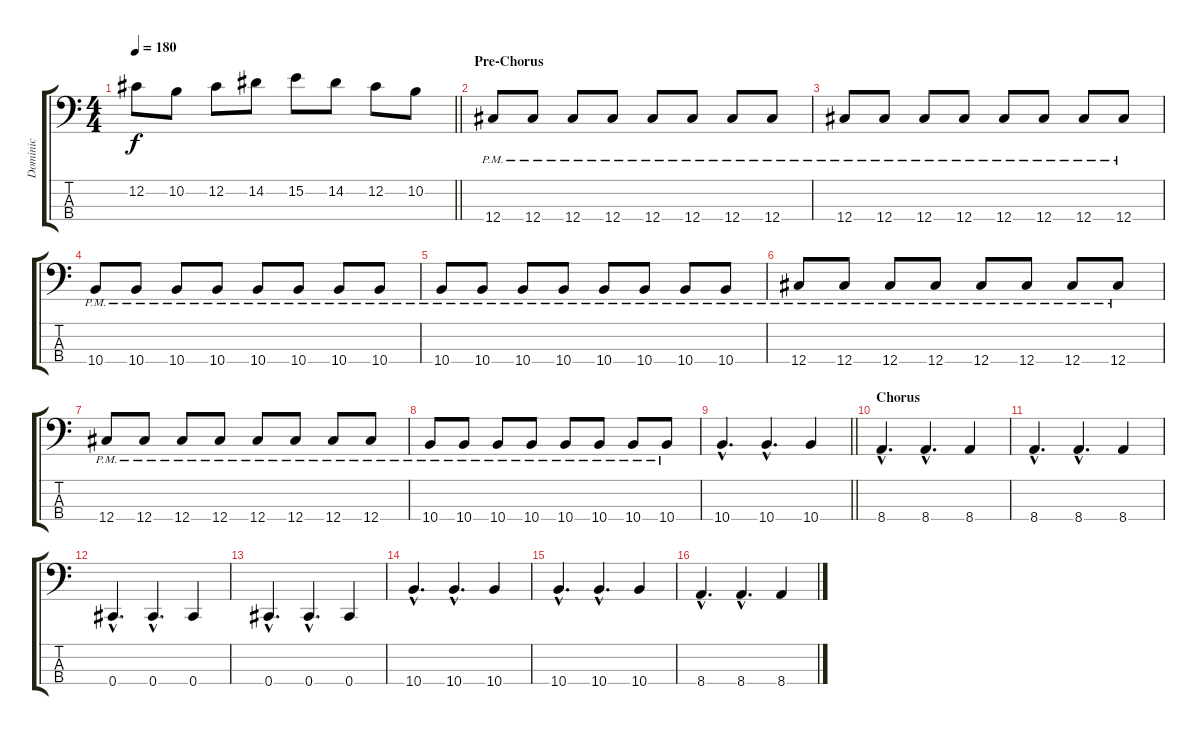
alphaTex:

\track ("Dominic" "Dominic") {instrument electricbassfinger}
\staff {score tabs}
\tuning (Gb2 Db2 Ab1 Db1) {hide}
\ts (4 4)
\tempo 180
\clef f4
\barLineRight lightlight
\ks c
12.2.8{dy f} 10.2.8 12.2.8 14.2.8 15.2.8 14.2.8 12.2.8 10.2.8 |
\section ("" "Pre-Chorus")
12.4{pm}.8 12.4{pm}.8 12.4{pm}.8 12.4{pm}.8 12.4{pm}.8 12.4{pm}.8 12.4{pm}.8 12.4{pm}.8 |
12.4{pm}.8 12.4{pm}.8 12.4{pm}.8 12.4{pm}.8 12.4{pm}.8 12.4{pm}.8 12.4{pm}.8 12.4{pm}.8 |
10.4{pm}.8 10.4{pm}.8 10.4{pm}.8 10.4{pm}.8 10.4{pm}.8 10.4{pm}.8 10.4{pm}.8 10.4{pm}.8 |
10.4{pm}.8 10.4{pm}.8 10.4{pm}.8 10.4{pm}.8 10.4{pm}.8 10.4{pm}.8 10.4{pm}.8 10.4{pm}.8 |
12.4{pm}.8 12.4{pm}.8 12.4{pm}.8 12.4{pm}.8 12.4{pm}.8 12.4{pm}.8 12.4{pm}.8 12.4{pm}.8 |
12.4{pm}.8 12.4{pm}.8 12.4{pm}.8 12.4{pm}.8 12.4{pm}.8 12.4{pm}.8 12.4{pm}.8 12.4{pm}.8 |
10.4{pm}.8 10.4{pm}.8 10.4{pm}.8 10.4{pm}.8 10.4{pm}.8 10.4{pm}.8 10.4{pm}.8 10.4{pm}.8 |
\barLineRight lightlight
10.4{hac}.4{d} 10.4{hac}.4{d} 10.4.4 |
\section ("" "Chorus")
8.4{hac}.4{d} 8.4{hac}.4{d} 8.4.4 |
8.4{hac}.4{d} 8.4{hac}.4{d} 8.4.4 |
0.4{hac}.4{d} 0.4{hac}.4{d} 0.4.4 |
0.4{hac}.4{d} 0.4{hac}.4{d} 0.4.4 |
10.4{hac}.4{d} 10.4{hac}.4{d} 10.4.4 |
10.4{hac}.4{d} 10.4{hac}.4{d} 10.4.4 |
8.4{hac}.4{d} 8.4{hac}.4{d} 8.4.4
